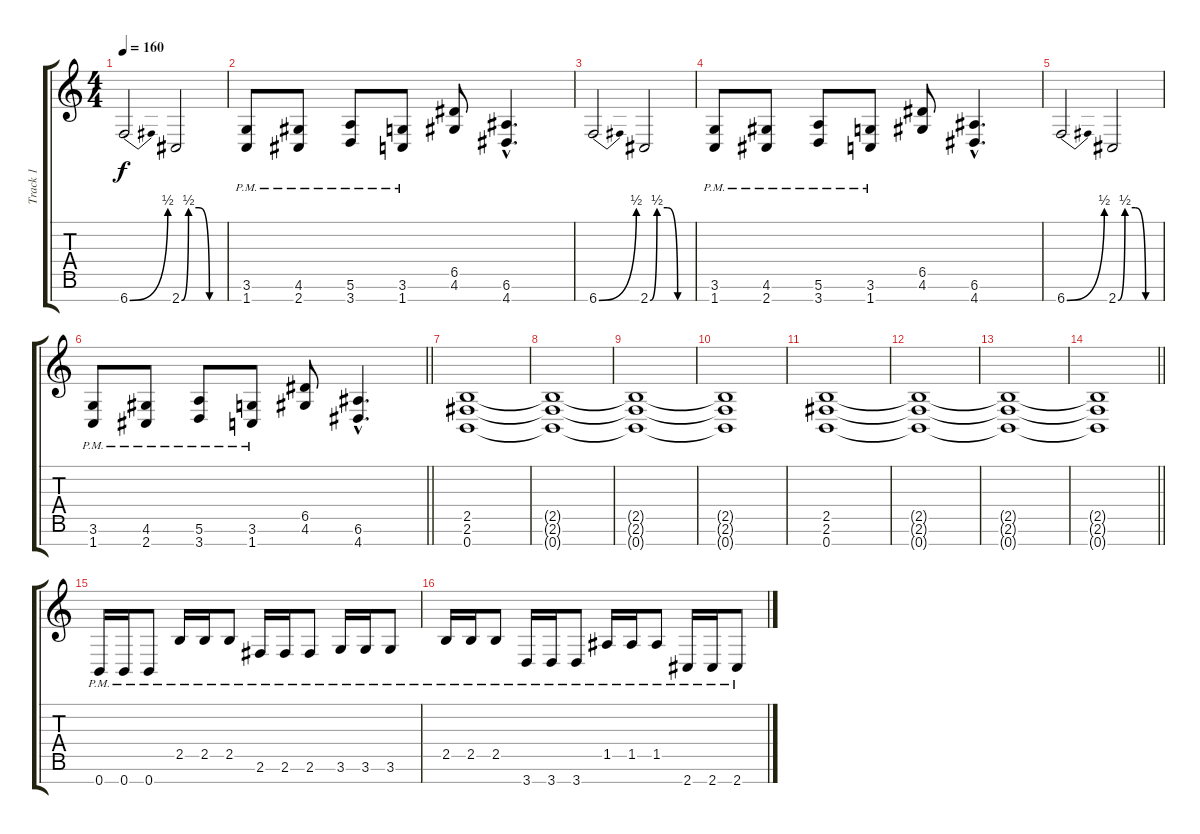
\track ("Track 1" "Track 1") {instrument distortionguitar}
\staff {score tabs}
\tuning (E4 B3 G3 D3 A2 E2 B1) {hide}
\ts (4 4)
\tempo 160
\clef g2
\ks c
6.7{be (bend 0 0 60 2)}.2{dy f} 2.7{be (custom 0 0 10 2 25 2 40 0 60 0)}.2 |
(3.6{pm} 1.7{pm}).8 (4.6{pm} 2.7{pm}).8 (5.6{pm} 3.7{pm}).8 (3.6{pm} 1.7{pm}).8 (6.5 4.6).8 (6.6{hac} 4.7{hac}).4{d} |
6.7{be (bend 0 0 60 2)}.2 2.7{be (custom 0 0 10 2 25 2 40 0 60 0)}.2 |
(3.6{pm} 1.7{pm}).8 (4.6{pm} 2.7{pm}).8 (5.6{pm} 3.7{pm}).8 (3.6{pm} 1.7{pm}).8 (6.5 4.6).8 (6.6{hac} 4.7{hac}).4{d} |
6.7{be (bend 0 0 60 2)}.2 2.7{be (custom 0 0 10 2 25 2 40 0 60 0)}.2 |
\barLineRight lightlight
(3.6{pm} 1.7{pm}).8 (4.6{pm} 2.7{pm}).8 (5.6{pm} 3.7{pm}).8 (3.6{pm} 1.7{pm}).8 (6.5 4.6).8 (6.6{hac} 4.7{hac}).4{d} |
\section ("" "")
(2.5 2.6 0.7).1 |
(2.5{t} 2.6{t} 0.7{t}).1 |
(2.5{t} 2.6{t} 0.7{t}).1 |
(2.5{t} 2.6{t} 0.7{t}).1 |
(2.5 2.6 0.7).1 |
(2.5{t} 2.6{t} 0.7{t}).1 |
(2.5{t} 2.6{t} 0.7{t}).1 |
\barLineRight lightlight
(2.5{t} 2.6{t} 0.7{t}).1 |
\section ("" "")
0.7{pm}.16 0.7{pm}.16 0.7{pm}.8 2.5{pm}.16 2.5{pm}.16 2.5{pm}.8 2.6{pm}.16 2.6{pm}.16 2.6{pm}.8 3.6{pm}.16 3.6{pm}.16 3.6{pm}.8 |
2.5{pm}.16 2.5{pm}.16 2.5{pm}.8 3.7{pm}.16 3.7{pm}.16 3.7{pm}.8 1.5{pm}.16 1.5{pm}.16 1.5{pm}.8 2.7{pm}.16 2.7{pm}.16 2.7{pm}.8
